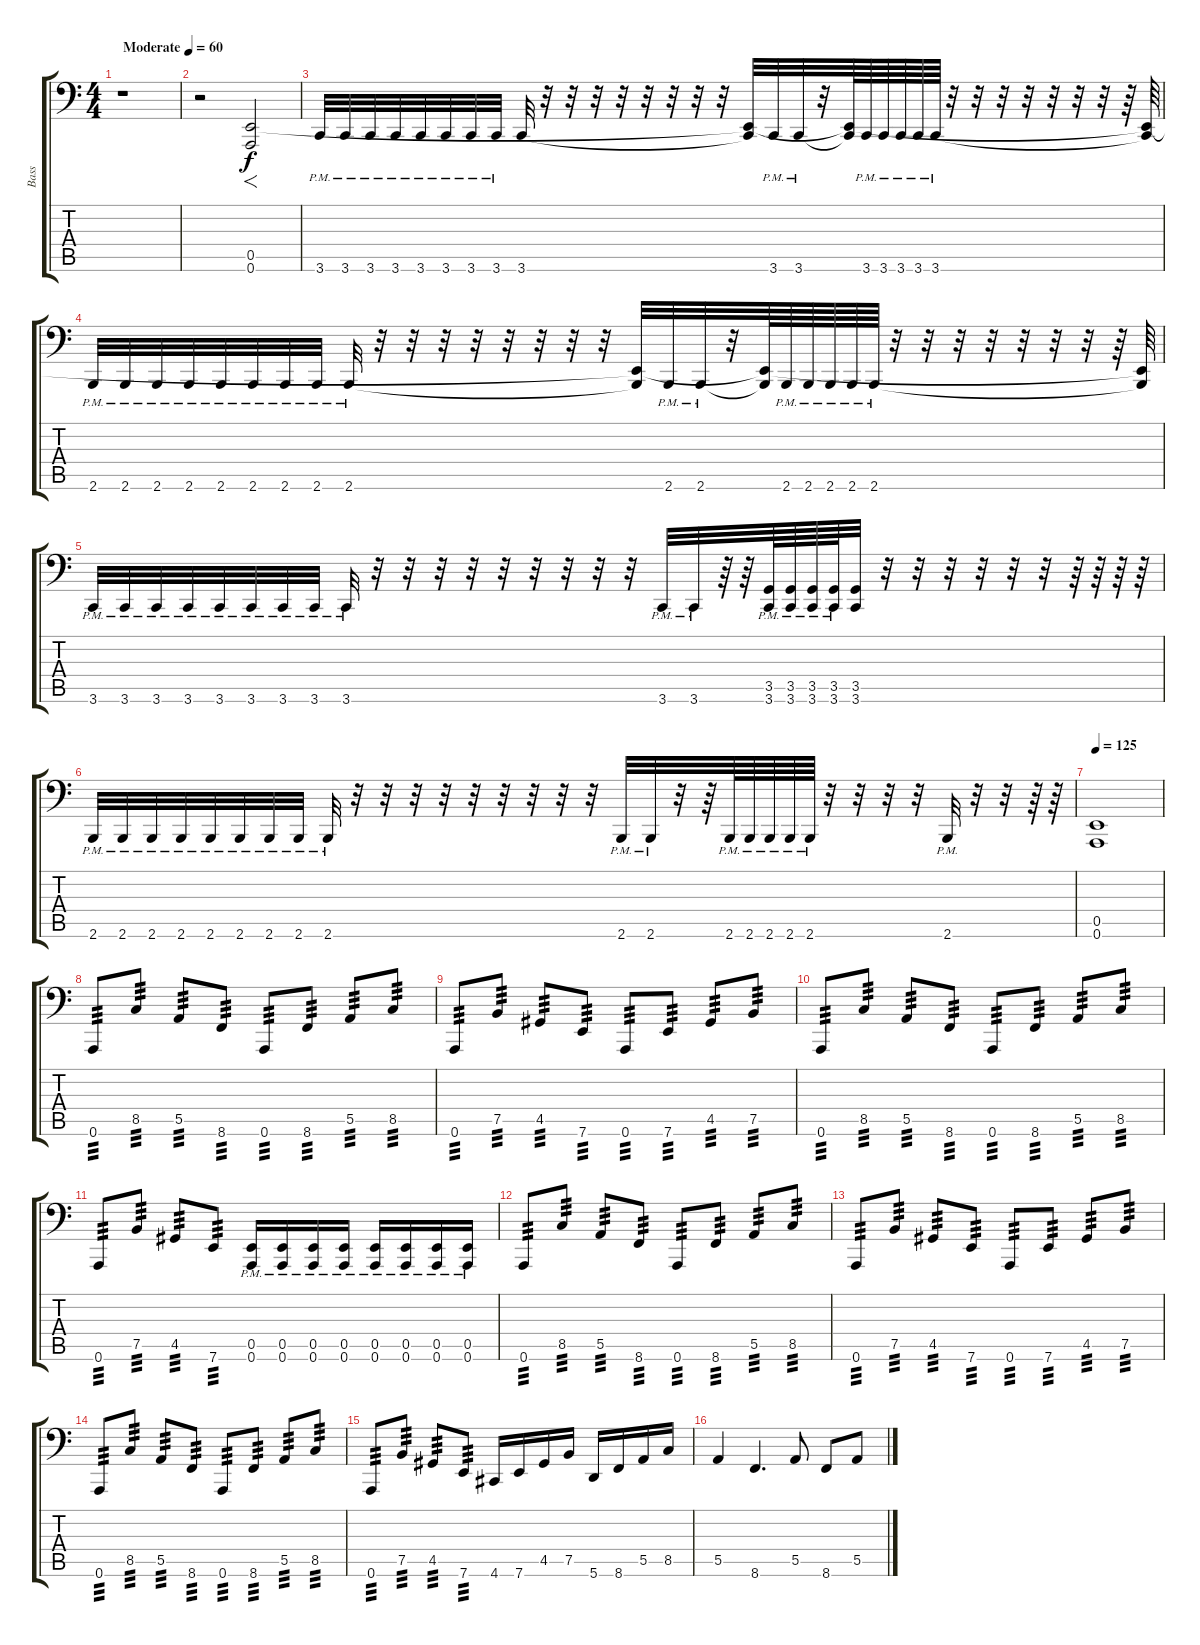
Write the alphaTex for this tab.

\track ("Bass" "Bass") {instrument electricbasspick}
\staff {score tabs}
\tuning (B2 Gb2 D2 A1 E1 A0) {hide}
\ts (4 4)
\tempo (60 "Moderate")
\clef f4
\ks c
r.1{dy f instrument electricbasspick} |
r.2 (0.5 0.6).2{f} |
3.6{pm}.32 3.6{pm}.32 3.6{pm}.32 3.6{pm}.32 3.6{pm}.32 3.6{pm}.32 3.6{pm}.32 3.6{pm}.32 3.6.32 r.32 r.32 r.32 r.32 r.32 r.32 r.32 r.32 (0.5{t} 3.6{t}).32 3.6{pm}.32 3.6{pm}.32 r.32 (0.5{t} 3.6{t}).64 3.6{pm}.64 3.6{pm}.64 3.6{pm}.64 3.6{pm}.64 3.6{pm}.64 r.32 r.32 r.32 r.32 r.32 r.32 r.32 r.64 (0.5{t} 3.6{t}).64 |
2.6{pm}.32 2.6{pm}.32 2.6{pm}.32 2.6{pm}.32 2.6{pm}.32 2.6{pm}.32 2.6{pm}.32 2.6{pm}.32 2.6{pm}.32 r.32 r.32 r.32 r.32 r.32 r.32 r.32 r.32 (0.5{t} 2.6{t}).32 2.6{pm}.32 2.6{pm}.32 r.32 (0.5{t} 2.6{t}).64 2.6{pm}.64 2.6{pm}.64 2.6{pm}.64 2.6{pm}.64 2.6{pm}.64 r.32 r.32 r.32 r.32 r.32 r.32 r.32 r.64 (0.5{t} 2.6{t}).64 |
3.6{pm}.32 3.6{pm}.32 3.6{pm}.32 3.6{pm}.32 3.6{pm}.32 3.6{pm}.32 3.6{pm}.32 3.6{pm}.32 3.6{pm}.32 r.32 r.32 r.32 r.32 r.32 r.32 r.32 r.32 r.32 3.6{pm}.32 3.6{pm}.32 r.64 r.64 (3.5{pm} 3.6{pm}).64 (3.5{pm} 3.6{pm}).64 (3.5{pm} 3.6{pm}).64 (3.5{pm} 3.6{pm}).64 (3.5 3.6).32 r.32 r.32 r.32 r.32 r.32 r.32 r.64 r.64 r.64 r.64 |
2.6{pm}.32 2.6{pm}.32 2.6{pm}.32 2.6{pm}.32 2.6{pm}.32 2.6{pm}.32 2.6{pm}.32 2.6{pm}.32 2.6{pm}.32 r.32 r.32 r.32 r.32 r.32 r.32 r.32 r.32 r.32 2.6{pm}.32 2.6{pm}.32 r.32 r.64 2.6{pm}.64 2.6{pm}.64 2.6{pm}.64 2.6{pm}.64 2.6{pm}.64 r.32 r.32 r.32 r.32 2.6{pm}.32 r.32 r.32 r.64 r.64 |
\tempo 125
(0.5 0.6).1 |
0.6.8{tp 3} 8.5.8{tp 3} 5.5.8{tp 3} 8.6.8{tp 3} 0.6.8{tp 3} 8.6.8{tp 3} 5.5.8{tp 3} 8.5.8{tp 3} |
0.6.8{tp 3} 7.5.8{tp 3} 4.5.8{tp 3} 7.6.8{tp 3} 0.6.8{tp 3} 7.6.8{tp 3} 4.5.8{tp 3} 7.5.8{tp 3} |
0.6.8{tp 3} 8.5.8{tp 3} 5.5.8{tp 3} 8.6.8{tp 3} 0.6.8{tp 3} 8.6.8{tp 3} 5.5.8{tp 3} 8.5.8{tp 3} |
0.6.8{tp 3} 7.5.8{tp 3} 4.5.8{tp 3} 7.6.8{tp 3} (0.5{pm} 0.6{pm}).16 (0.5{pm} 0.6{pm}).16 (0.5{pm} 0.6{pm}).16 (0.5{pm} 0.6{pm}).16 (0.5{pm} 0.6{pm}).16 (0.5{pm} 0.6{pm}).16 (0.5{pm} 0.6{pm}).16 (0.5{pm} 0.6{pm}).16 |
0.6.8{tp 3} 8.5.8{tp 3} 5.5.8{tp 3} 8.6.8{tp 3} 0.6.8{tp 3} 8.6.8{tp 3} 5.5.8{tp 3} 8.5.8{tp 3} |
0.6.8{tp 3} 7.5.8{tp 3} 4.5.8{tp 3} 7.6.8{tp 3} 0.6.8{tp 3} 7.6.8{tp 3} 4.5.8{tp 3} 7.5.8{tp 3} |
0.6.8{tp 3} 8.5.8{tp 3} 5.5.8{tp 3} 8.6.8{tp 3} 0.6.8{tp 3} 8.6.8{tp 3} 5.5.8{tp 3} 8.5.8{tp 3} |
0.6.8{tp 3} 7.5.8{tp 3} 4.5.8{tp 3} 7.6.8{tp 3} 4.6.16 7.6.16 4.5.16 7.5.16 5.6.16 8.6.16 5.5.16 8.5.16 |
5.5.4 8.6.4{d} 5.5.8 8.6.8 5.5.8
